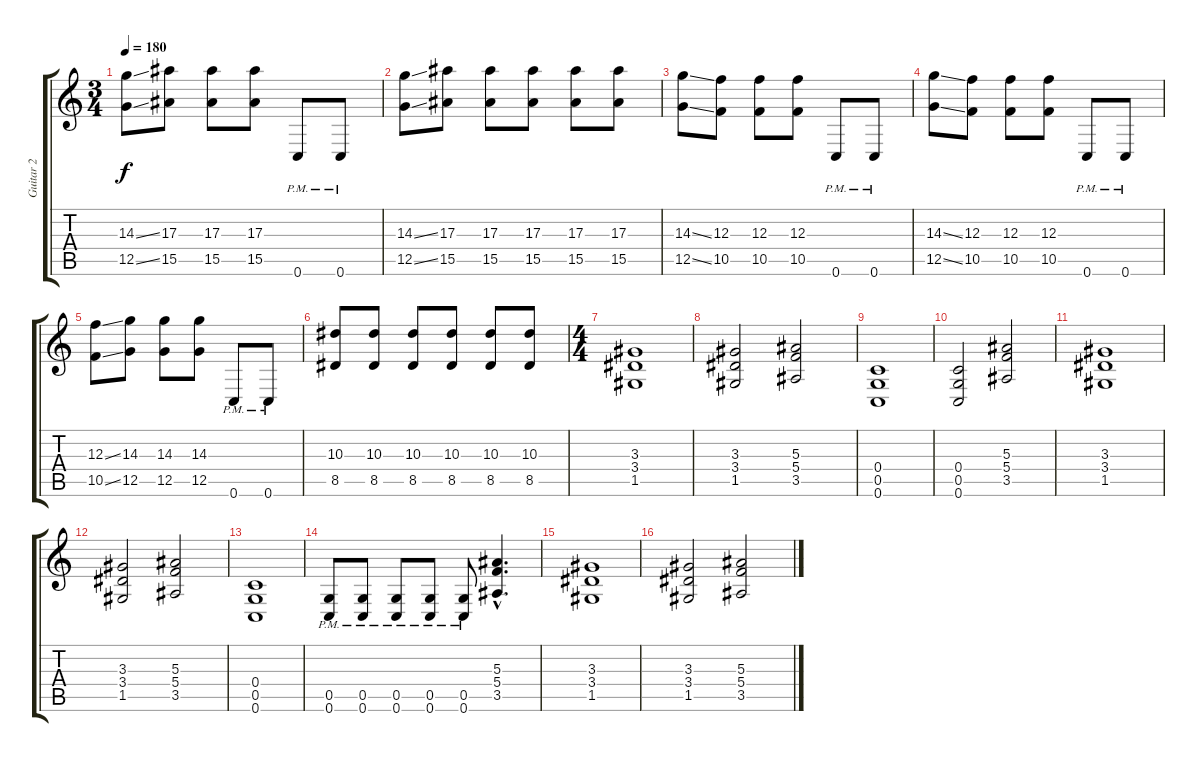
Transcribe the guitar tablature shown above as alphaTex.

\track ("Guitar 2" "Guitar 2") {instrument distortionguitar}
\staff {score tabs}
\tuning (D4 A3 F3 C3 G2 C2) {hide}
\ts (3 4)
\tempo 180
\clef g2
\ks c
(14.3{ss} 12.5{ss}).8{dy f} (17.3 15.5).8 (17.3 15.5).8 (17.3 15.5).8 0.6{pm}.8 0.6{pm}.8 |
(14.3{ss} 12.5{ss}).8 (17.3 15.5).8 (17.3 15.5).8 (17.3 15.5).8 (17.3 15.5).8 (17.3 15.5).8 |
(14.3{ss} 12.5{ss}).8 (12.3 10.5).8 (12.3 10.5).8 (12.3 10.5).8 0.6{pm}.8 0.6{pm}.8 |
(14.3{ss} 12.5{ss}).8 (12.3 10.5).8 (12.3 10.5).8 (12.3 10.5).8 0.6{pm}.8 0.6{pm}.8 |
(12.3{ss} 10.5{ss}).8 (14.3 12.5).8 (14.3 12.5).8 (14.3 12.5).8 0.6{pm}.8 0.6{pm}.8 |
(10.3 8.5).8 (10.3 8.5).8 (10.3 8.5).8 (10.3 8.5).8 (10.3 8.5).8 (10.3 8.5).8 |
\ts (4 4)
(3.3 3.4 1.5).1 |
(3.3 3.4 1.5).2 (5.3 5.4 3.5).2 |
(0.4 0.5 0.6).1 |
(0.4 0.5 0.6).2 (5.3 5.4 3.5).2 |
(3.3 3.4 1.5).1 |
(3.3 3.4 1.5).2 (5.3 5.4 3.5).2 |
(0.4 0.5 0.6).1 |
(0.5{pm} 0.6{pm}).8 (0.5{pm} 0.6{pm}).8 (0.5{pm} 0.6{pm}).8 (0.5{pm} 0.6{pm}).8 (0.5{pm} 0.6{pm}).8 (5.3{hac} 5.4{hac} 3.5{hac}).4{d} |
(3.3 3.4 1.5).1 |
(3.3 3.4 1.5).2 (5.3 5.4 3.5).2
